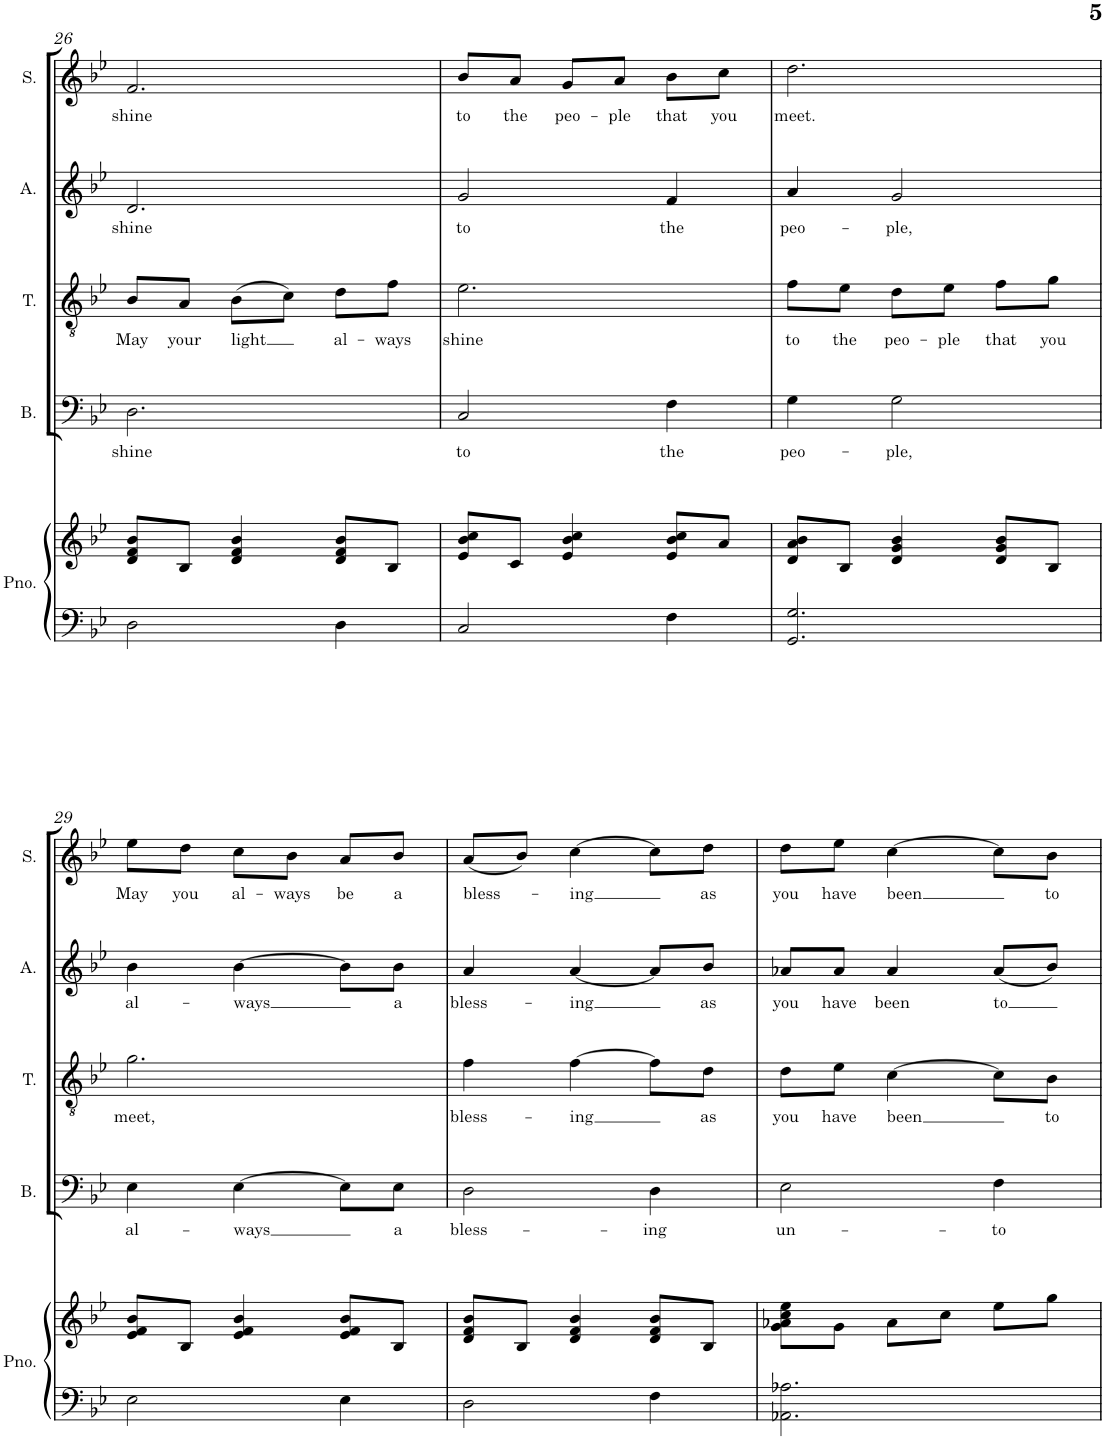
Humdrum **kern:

**kern	**kern	**kern	**text	**kern	**text	**kern	**text	**kern	**text
*part5	*part5	*part4	*part4	*part3	*part3	*part2	*part2	*part1	*part1
*staff6	*staff5	*staff4	*staff4	*staff3	*staff3	*staff2	*staff2	*staff1	*staff1
*I"Piano	*	*I"Bass	*	*I"Tenor	*	*I"Alto	*	*I"Soprano	*
*I'Pno.	*	*I'B.	*	*I'T.	*	*I'A.	*	*I'S.	*
!!LO:PB:g=z
*clefF4	*clefG2	*clefF4	*	*clefGv2	*	*clefG2	*	*clefG2	*
*k[b-e-]	*k[b-e-]	*k[b-e-]	*	*k[b-e-]	*	*k[b-e-]	*	*k[b-e-]	*
*M3/4	*M3/4	*M3/4	*	*M3/4	*	*M3/4	*	*M3/4	*
=26	=26	=26	=26	=26	=26	=26	=26	=26	=26
!	!	!	!LO:LY:b	!	!LO:LY:b	!	!LO:LY:b	!	!LO:LY:b
2D\	8d/ 8f/ 8b-/L	2.D\	shine	8B-/L	May	2.d/	shine	2.f/	shine
!	!	!	!	!	!LO:LY:b	!	!	!	!
.	8B-/J	.	.	8A/J	your	.	.	.	.
!	!	!	!	!	!LO:LY:b	!	!	!	!
.	4d/ 4f/ 4b-/	.	.	(8B-\L	light	.	.	.	.
.	.	.	.	8c\J)	.	.	.	.	.
!	!	!	!	!	!LO:LY:b	!	!	!	!
4D\	8d/ 8f/ 8b-/L	.	.	8d\L	al-	.	.	.	.
!	!	!	!	!	!LO:LY:b	!	!	!	!
.	8B-/J	.	.	8f\J	-ways	.	.	.	.
=27	=27	=27	=27	=27	=27	=27	=27	=27	=27
!	!	!	!LO:LY:b	!	!LO:LY:b	!	!LO:LY:b	!	!LO:LY:b
2C/	8e-/ 8b-/ 8cc/L	2C/	to	2.e-\	shine	2g/	to	8b-/L	to
!	!	!	!	!	!	!	!	!	!LO:LY:b
.	8c/J	.	.	.	.	.	.	8a/J	the
!	!	!	!	!	!	!	!	!	!LO:LY:b
.	4e-/ 4b-/ 4cc/	.	.	.	.	.	.	8g/L	peo-
!	!	!	!	!	!	!	!	!	!LO:LY:b
.	.	.	.	.	.	.	.	8a/J	-ple
!	!	!	!LO:LY:b	!	!	!	!LO:LY:b	!	!LO:LY:b
4F\	8e-/ 8b-/ 8cc/L	4F\	the	.	.	4f/	the	8b-\L	that
!	!	!	!	!	!	!	!	!	!LO:LY:b
.	8a/J	.	.	.	.	.	.	8cc\J	you
=28	=28	=28	=28	=28	=28	=28	=28	=28	=28
!	!	!	!LO:LY:b	!	!LO:LY:b	!	!LO:LY:b	!	!LO:LY:b
2.GG/ 2.G/	8d/ 8a/ 8b-/L	4G\	peo-	8f\L	to	4a/	peo-	2.dd\	meet.
!	!	!	!	!	!LO:LY:b	!	!	!	!
.	8B-/J	.	.	8e-\J	the	.	.	.	.
!	!	!	!LO:LY:b	!	!LO:LY:b	!	!LO:LY:b	!	!
.	4d/ 4g/ 4b-/	2G\	-ple,	8d\L	peo-	2g/	-ple,	.	.
!	!	!	!	!	!LO:LY:b	!	!	!	!
.	.	.	.	8e-\J	-ple	.	.	.	.
!	!	!	!	!	!LO:LY:b	!	!	!	!
.	8d/ 8g/ 8b-/L	.	.	8f\L	that	.	.	.	.
!	!	!	!	!	!LO:LY:b	!	!	!	!
.	8B-/J	.	.	8g\J	you	.	.	.	.
!!LO:LB:g=z
=29	=29	=29	=29	=29	=29	=29	=29	=29	=29
!	!	!	!LO:LY:b	!	!LO:LY:b	!	!LO:LY:b	!	!LO:LY:b
2E-\	8e-/ 8f/ 8b-/L	4E-\	al-	2.g\	meet,	4b-\	al-	8ee-\L	May
!	!	!	!	!	!	!	!	!	!LO:LY:b
.	8B-/J	.	.	.	.	.	.	8dd\J	you
!	!	!	!LO:LY:b	!	!	!	!LO:LY:b	!	!LO:LY:b
.	4e-/ 4f/ 4b-/	[4E-\	-ways	.	.	[4b-\	-ways	8cc\L	al-
!	!	!	!	!	!	!	!	!	!LO:LY:b
.	.	.	.	.	.	.	.	8b-\J	-ways
!	!	!	!	!	!	!	!	!	!LO:LY:b
4E-\	8e-/ 8f/ 8b-/L	8E-\L]	.	.	.	8b-\L]	.	8a/L	be
!	!	!	!LO:LY:b	!	!	!	!LO:LY:b	!	!LO:LY:b
.	8B-/J	8E-\J	a	.	.	8b-\J	a	8b-/J	a
=30	=30	=30	=30	=30	=30	=30	=30	=30	=30
!	!	!	!LO:LY:b	!	!LO:LY:b	!	!LO:LY:b	!	!LO:LY:b
2D\	8d/ 8f/ 8b-/L	2D\	bless-	4f\	bless-	4a/	bless-	(8a/L	bless-
.	8B-/J	.	.	.	.	.	.	8b-/J)	.
!	!	!	!	!	!LO:LY:b	!	!LO:LY:b	!	!LO:LY:b
.	4d/ 4f/ 4b-/	.	.	[4f\	-ing	[4a/	-ing	[4cc\	-ing
!	!	!	!LO:LY:b	!	!	!	!	!	!
4F\	8d/ 8f/ 8b-/L	4D\	-ing	8f\L]	.	8a/L]	.	8cc\L]	.
!	!	!	!	!	!LO:LY:b	!	!LO:LY:b	!	!LO:LY:b
.	8B-/J	.	.	8d\J	as	8b-/J	as	8dd\J	as
=31	=31	=31	=31	=31	=31	=31	=31	=31	=31
!	!	!	!LO:LY:b	!	!LO:LY:b	!	!LO:LY:b	!	!LO:LY:b
2.AA-X\ 2.A-X\	8g\ 8a-X\ 8cc\ 8ee-\L	2E-\	un-	8d\L	you	8a-X/L	you	8dd\L	you
!	!	!	!	!	!LO:LY:b	!	!LO:LY:b	!	!LO:LY:b
.	8g\J	.	.	8e-\J	have	8a-/J	have	8ee-\J	have
!	!	!	!	!	!LO:LY:b	!	!LO:LY:b	!	!LO:LY:b
.	8a-\L	.	.	[4c\	been	4a-/	been	[4cc\	been
.	8cc\J	.	.	.	.	.	.	.	.
!	!	!	!LO:LY:b	!	!	!	!LO:LY:b	!	!
.	8ee-\L	4F\	-to	8c\L]	.	(8a-/L	to	8cc\L]	.
!	!	!	!	!	!LO:LY:b	!	!	!	!LO:LY:b
.	8gg\J	.	.	8B-\J	to	8b-/J)	.	8b-\J	to
=	=	=	=	=	=	=	=	=	=
*-	*-	*-	*-	*-	*-	*-	*-	*-	*-
